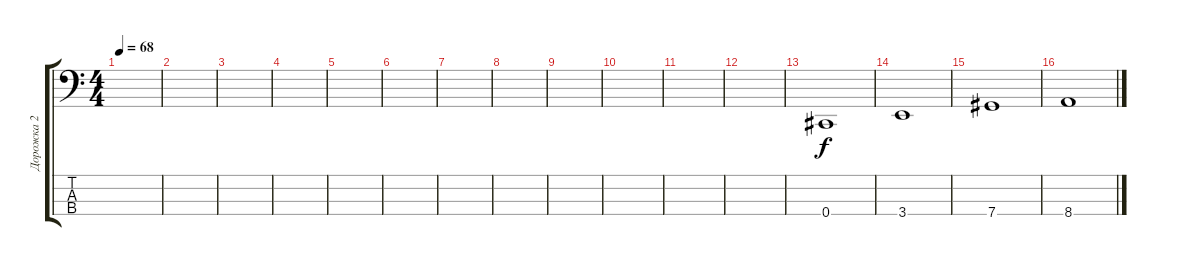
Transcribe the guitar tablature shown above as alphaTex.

\track ("Дорожка 2" "Дорожка 2") {instrument electricbassfinger}
\staff {score tabs}
\tuning (E2 B1 Gb1 Db1) {hide}
\ts (4 4)
\tempo 68
\clef f4
\ks c
|
|
|
|
|
|
|
|
|
|
|
|
0.4.1 |
3.4.1 |
7.4.1 |
8.4.1
